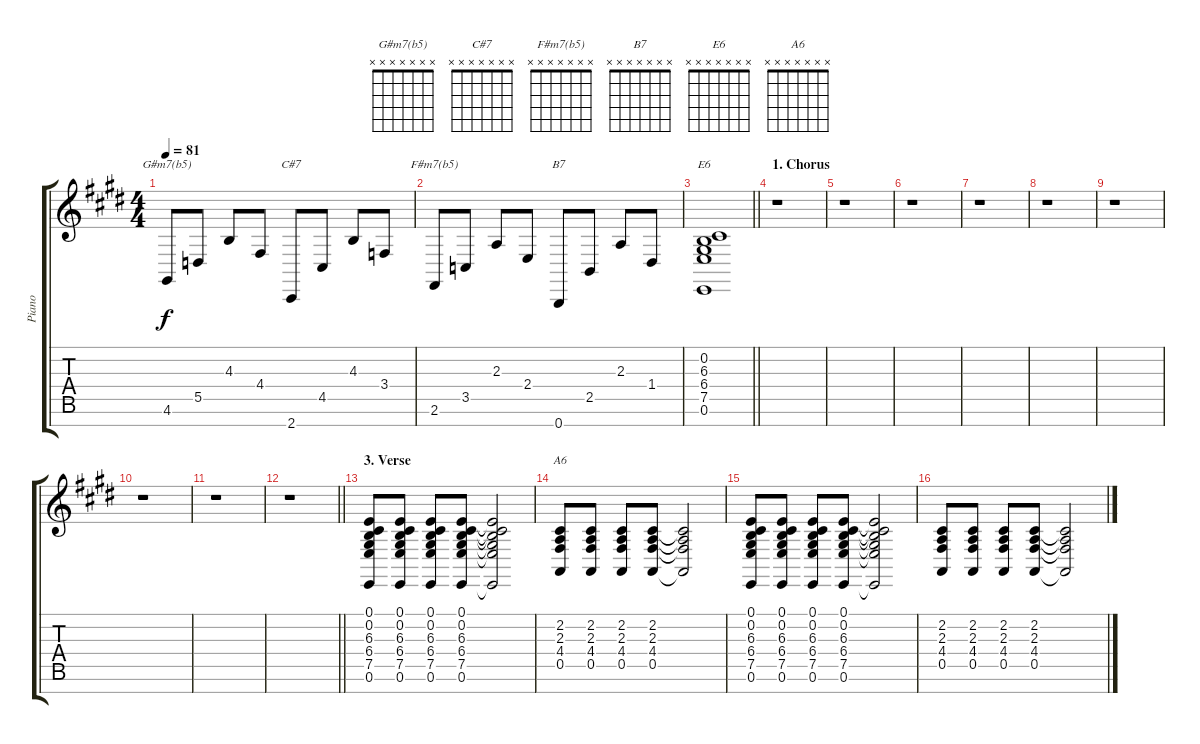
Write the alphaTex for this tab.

\track ("Piano" "Piano") {instrument acousticgrandpiano}
\staff {score tabs}
\tuning (E4 B3 G3 D3 A2 E2 B1) {hide}
\chord ("G#m7(b5)" x x x x x x x)
\chord ("C#7" x x x x x x x)
\chord ("F#m7(b5)" x x x x x x x)
\chord ("B7" x x x x x x x)
\chord ("E6" x x x x x x x)
\chord ("A6" x x x x x x x)
\ts (4 4)
\tempo 81
\clef g2
\ks e
4.6.8{ch "G#m7(b5)" dy f} 5.5.8 4.3.8 4.4.8 2.7.8{ch "C#7"} 4.5.8 4.3.8 3.4.8 |
2.6.8{ch "F#m7(b5)"} 3.5.8 2.3.8 2.4.8 0.7.8{ch "B7"} 2.5.8 2.3.8 1.4.8 |
\barLineRight lightlight
(0.2 6.3 6.4 7.5 0.6).1{ch "E6"} |
\section ("" "1. Chorus")
r.1 |
r.1 |
r.1 |
r.1 |
r.1 |
r.1 |
r.1 |
r.1 |
\barLineRight lightlight
r.1 |
\section ("" "3. Verse")
(0.1 0.2 6.3 6.4 7.5 0.6).8 (0.1 0.2 6.3 6.4 7.5 0.6).8 (0.1 0.2 6.3 6.4 7.5 0.6).8 (0.1 0.2 6.3 6.4 7.5 0.6).8 (0.1{t} 0.2{t} 6.3{t} 6.4{t} 7.5{t} 0.6{t}).2 |
(2.2 2.3 4.4 0.5).8{ch "A6"} (2.2 2.3 4.4 0.5).8 (2.2 2.3 4.4 0.5).8 (2.2 2.3 4.4 0.5).8 (2.2{t} 2.3{t} 4.4{t} 0.5{t}).2 |
(0.1 0.2 6.3 6.4 7.5 0.6).8 (0.1 0.2 6.3 6.4 7.5 0.6).8 (0.1 0.2 6.3 6.4 7.5 0.6).8 (0.1 0.2 6.3 6.4 7.5 0.6).8 (0.1{t} 0.2{t} 6.3{t} 6.4{t} 7.5{t} 0.6{t}).2 |
(2.2 2.3 4.4 0.5).8 (2.2 2.3 4.4 0.5).8 (2.2 2.3 4.4 0.5).8 (2.2 2.3 4.4 0.5).8 (2.2{t} 2.3{t} 4.4{t} 0.5{t}).2
